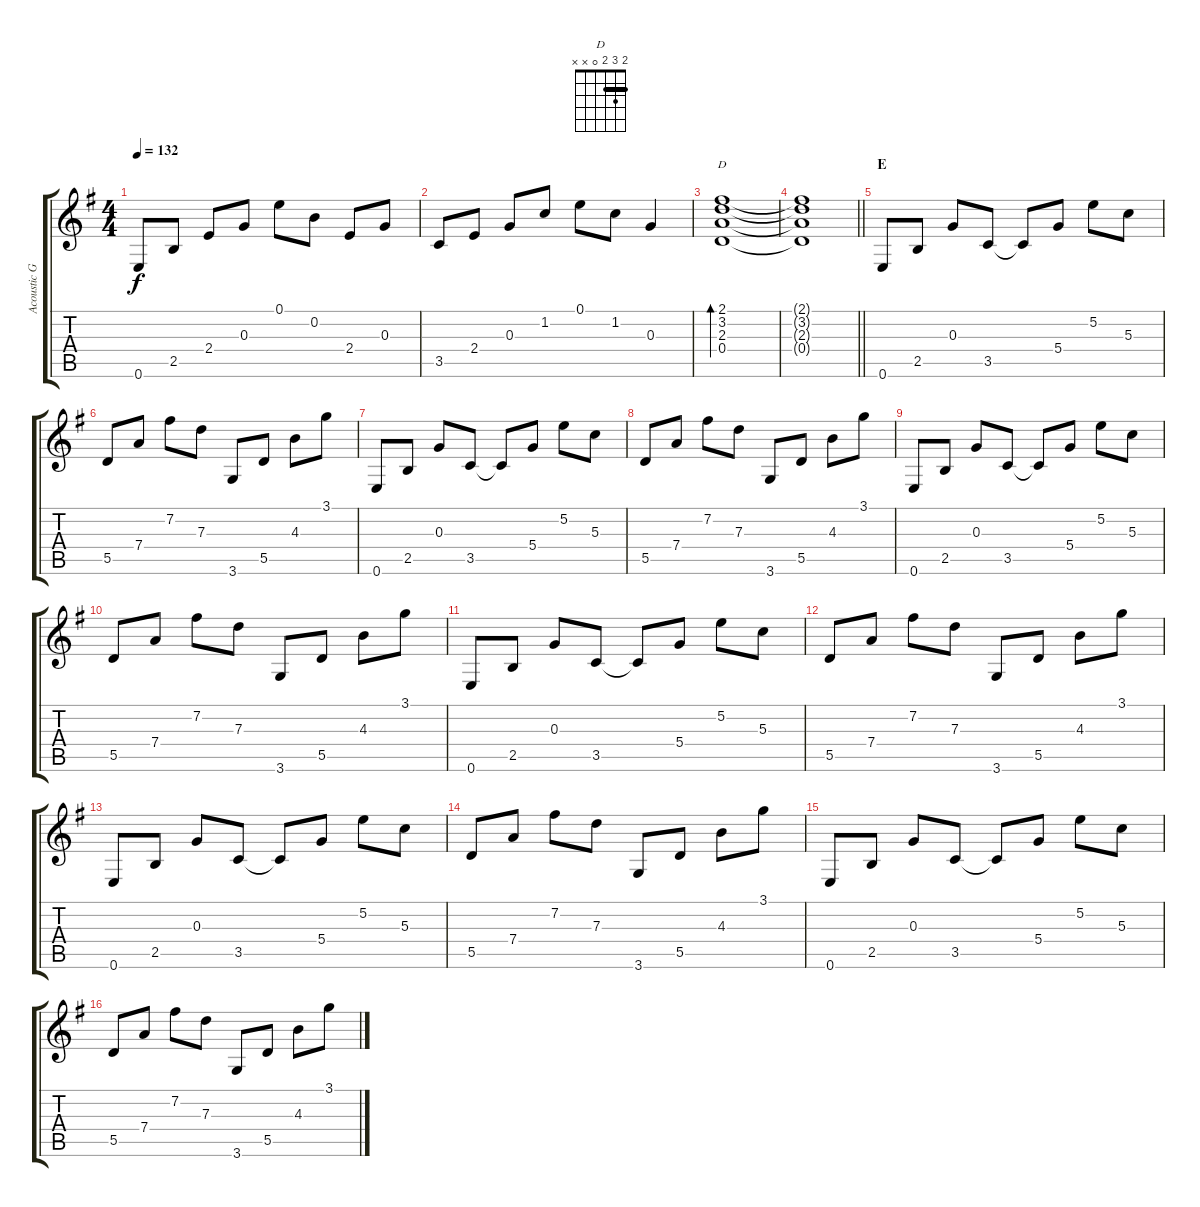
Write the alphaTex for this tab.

\track ("Acoustic Guitar 2" "Acoustic G") {instrument acousticguitarsteel}
\staff {score tabs}
\tuning (E4 B3 G3 D3 A2 E2) {hide}
\chord ("D" 2 3 2 0 x x) {barre 2}
\ts (4 4)
\tempo 132
\clef g2
\ks eminor
0.6.8{dy f} 2.5.8 2.4.8 0.3.8 0.1.8 0.2.8 2.4.8 0.3.8 |
3.5.8 2.4.8 0.3.8 1.2.8 0.1.8 1.2.8 0.3.4 |
(2.1 3.2 2.3 0.4).1{bd 240 ch "D"} |
\barLineRight lightlight
(2.1{t} 3.2{t} 2.3{t} 0.4{t}).1 |
\section ("" "E")
0.6.8 2.5.8 0.3.8 3.5.8 3.5{t}.8 5.4.8 5.2.8 5.3.8 |
5.5.8 7.4.8 7.2.8 7.3.8 3.6.8 5.5.8 4.3.8 3.1.8 |
0.6.8 2.5.8 0.3.8 3.5.8 3.5{t}.8 5.4.8 5.2.8 5.3.8 |
5.5.8 7.4.8 7.2.8 7.3.8 3.6.8 5.5.8 4.3.8 3.1.8 |
0.6.8 2.5.8 0.3.8 3.5.8 3.5{t}.8 5.4.8 5.2.8 5.3.8 |
5.5.8 7.4.8 7.2.8 7.3.8 3.6.8 5.5.8 4.3.8 3.1.8 |
0.6.8 2.5.8 0.3.8 3.5.8 3.5{t}.8 5.4.8 5.2.8 5.3.8 |
5.5.8 7.4.8 7.2.8 7.3.8 3.6.8 5.5.8 4.3.8 3.1.8 |
0.6.8 2.5.8 0.3.8 3.5.8 3.5{t}.8 5.4.8 5.2.8 5.3.8 |
5.5.8 7.4.8 7.2.8 7.3.8 3.6.8 5.5.8 4.3.8 3.1.8 |
0.6.8 2.5.8 0.3.8 3.5.8 3.5{t}.8 5.4.8 5.2.8 5.3.8 |
5.5.8 7.4.8 7.2.8 7.3.8 3.6.8 5.5.8 4.3.8 3.1.8
